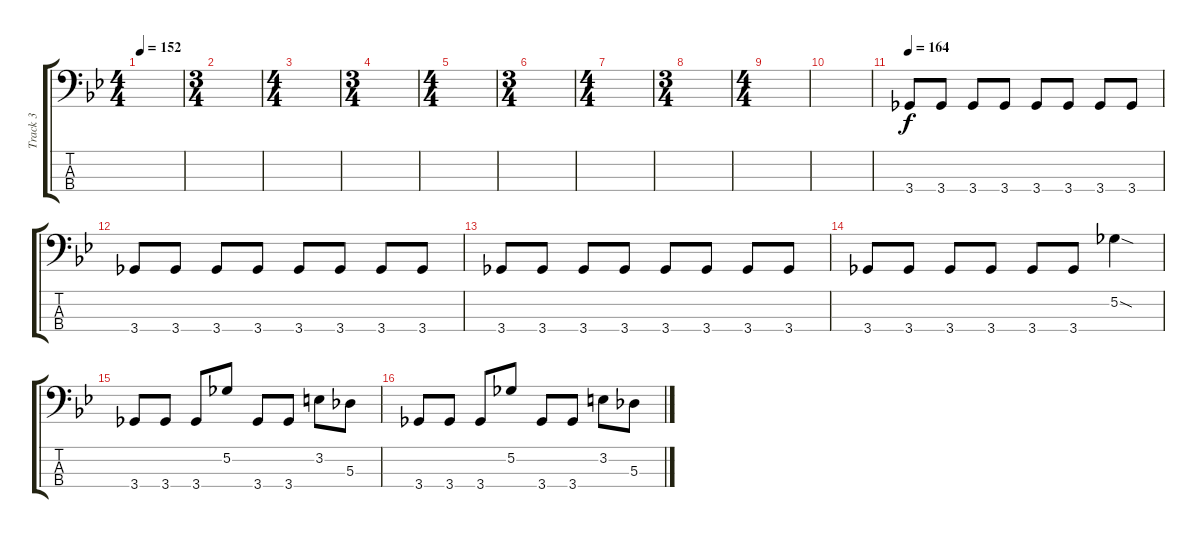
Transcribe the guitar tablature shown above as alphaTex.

\track ("Track 3" "Track 3") {instrument electricbassfinger}
\staff {score tabs}
\tuning (Gb2 Db2 Ab1 Eb1) {hide}
\ts (4 4)
\tempo 152
\clef f4
\ks gminor
|
\ts (3 4)
|
\ts (4 4)
|
\ts (3 4)
|
\ts (4 4)
|
\ts (3 4)
|
\ts (4 4)
|
\ts (3 4)
|
\ts (4 4)
|
|
\tempo 164
3.4.8{instrument synthbass1} 3.4.8 3.4.8 3.4.8 3.4.8 3.4.8 3.4.8 3.4.8 |
3.4.8 3.4.8 3.4.8 3.4.8 3.4.8 3.4.8 3.4.8 3.4.8 |
3.4.8 3.4.8 3.4.8 3.4.8 3.4.8 3.4.8 3.4.8 3.4.8 |
3.4.8 3.4.8 3.4.8 3.4.8 3.4.8 3.4.8 5.2{sod}.4 |
3.4.8 3.4.8 3.4.8 5.2.8 3.4.8 3.4.8 3.2.8 5.3.8 |
3.4.8 3.4.8 3.4.8 5.2.8 3.4.8 3.4.8 3.2.8 5.3.8
